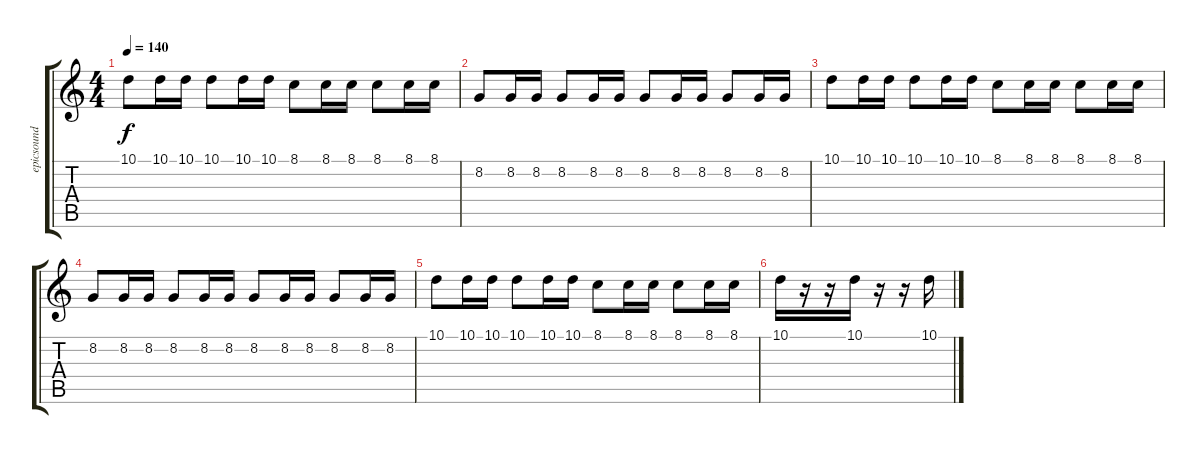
\track ("epicsound" "epicsound") {instrument pad4choir}
\staff {score tabs}
\tuning (E4 B3 G3 D3 A2 E2) {hide}
\ts (4 4)
\tempo 140
\clef g2
\ks c
10.1.8{dy f} 10.1.16 10.1.16 10.1.8 10.1.16 10.1.16 8.1.8 8.1.16 8.1.16 8.1.8 8.1.16 8.1.16 |
8.2.8 8.2.16 8.2.16 8.2.8 8.2.16 8.2.16 8.2.8 8.2.16 8.2.16 8.2.8 8.2.16 8.2.16 |
10.1.8 10.1.16 10.1.16 10.1.8 10.1.16 10.1.16 8.1.8 8.1.16 8.1.16 8.1.8 8.1.16 8.1.16 |
8.2.8 8.2.16 8.2.16 8.2.8 8.2.16 8.2.16 8.2.8 8.2.16 8.2.16 8.2.8 8.2.16 8.2.16 |
10.1.8 10.1.16 10.1.16 10.1.8 10.1.16 10.1.16 8.1.8 8.1.16 8.1.16 8.1.8 8.1.16 8.1.16 |
10.1.16 r.16 r.16 10.1.16 r.16 r.16 10.1.16
